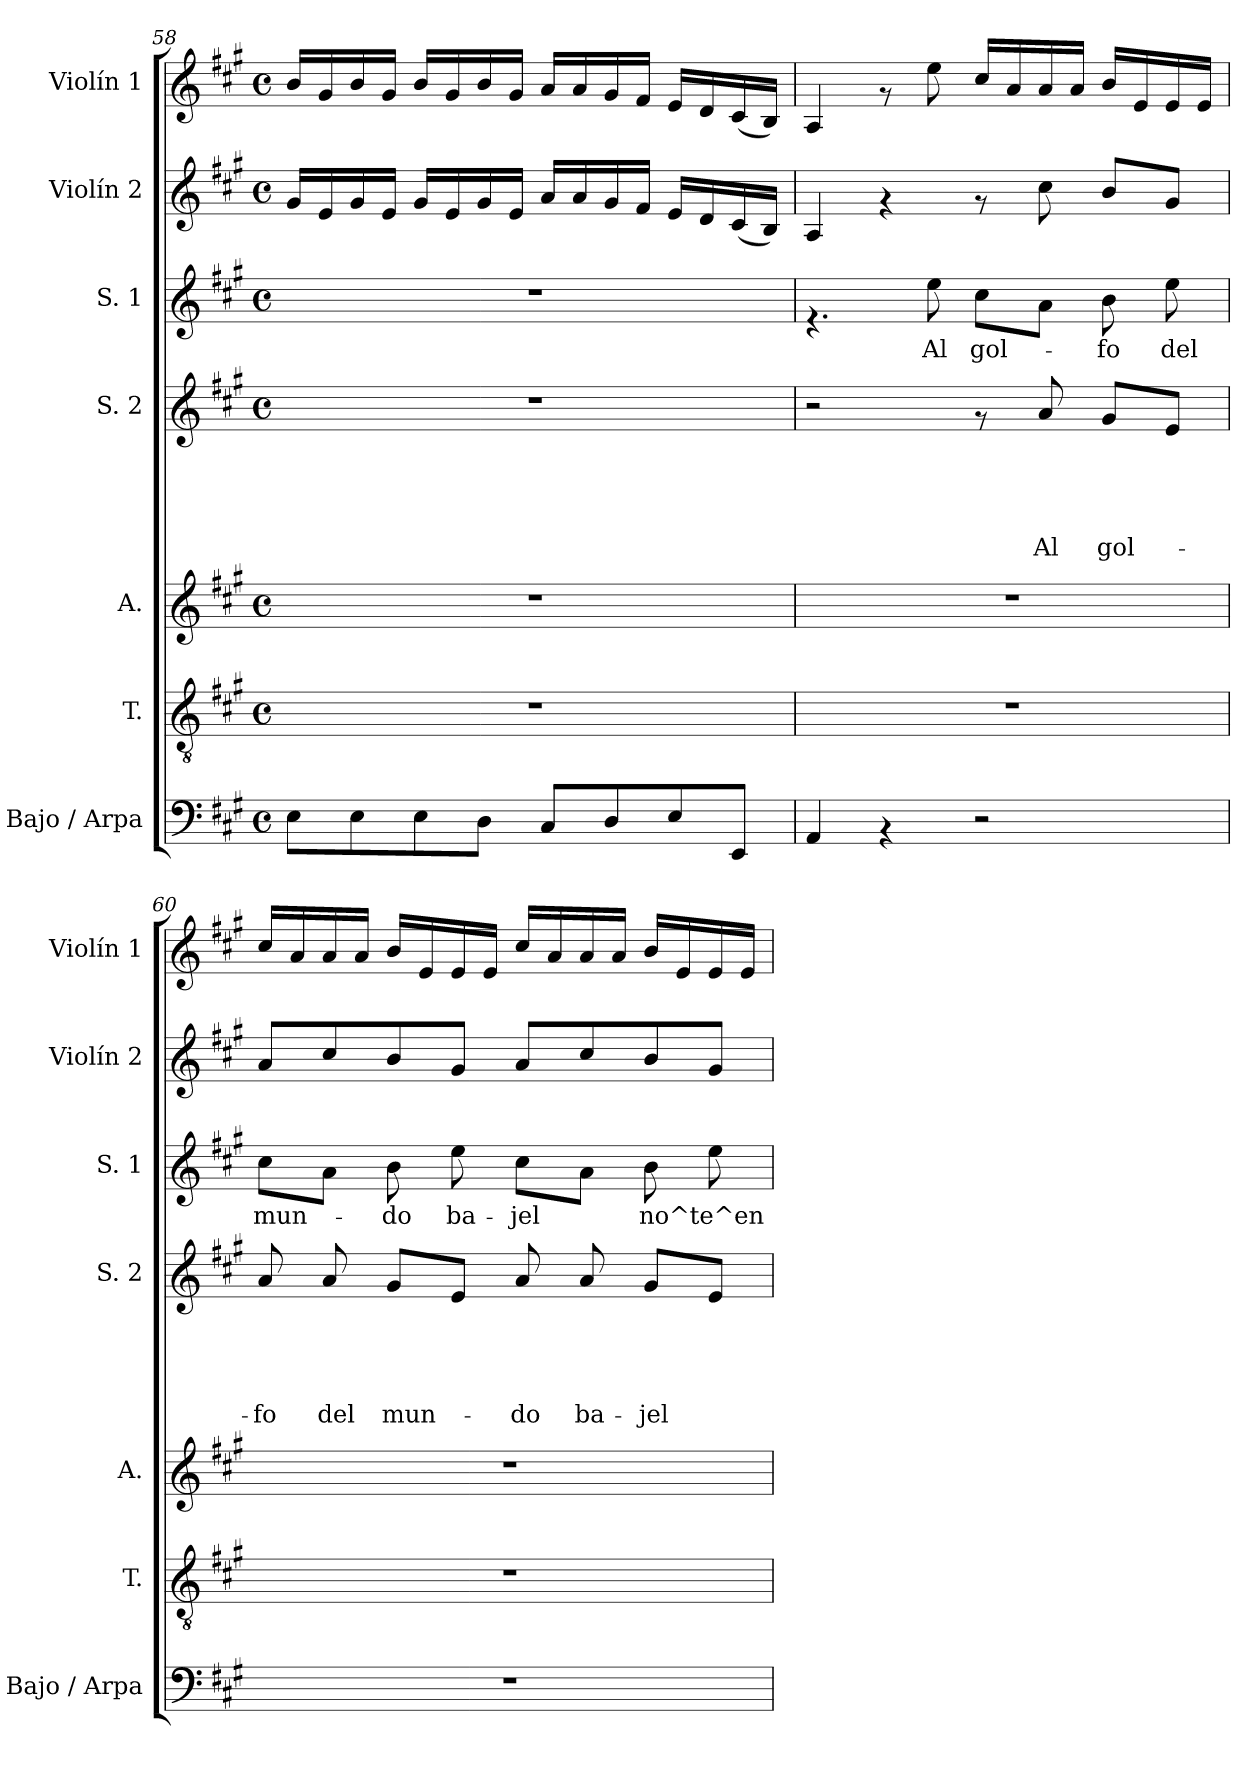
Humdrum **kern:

**kern	**kern	**kern	**kern	**text	**text	**text	**text	**text	**kern	**text	**kern	**kern
*part7	*part6	*part5	*part4	*part4	*part4	*part4	*part4	*part4	*part3	*part3	*part2	*part1
*staff7	*staff6	*staff5	*staff4	*staff4	*staff4	*staff4	*staff4	*staff4	*staff3	*staff3	*staff2	*staff1
*I"Bajo / Arpa	*I"T.	*I"A.	*I"S. 2	*	*	*	*	*	*I"S. 1	*	*I"Violín 2	*I"Violín 1
*I'Bajo / Arpa	*I'T.	*I'A.	*I'S. 2	*	*	*	*	*	*I'S. 1	*	*I'Violín 2	*I'Violín 1
!!LO:PB:g=z
*clefF4	*clefGv2	*clefG2	*clefG2	*	*	*	*	*	*clefG2	*	*clefG2	*clefG2
*k[f#c#g#]	*k[f#c#g#]	*k[f#c#g#]	*k[f#c#g#]	*	*	*	*	*	*k[f#c#g#]	*	*k[f#c#g#]	*k[f#c#g#]
*A:	*A:	*A:	*A:	*	*	*	*	*	*A:	*	*A:	*A:
*M4/4	*M4/4	*M4/4	*M4/4	*	*	*	*	*	*M4/4	*	*M4/4	*M4/4
*met(c)	*met(c)	*met(c)	*met(c)	*	*	*	*	*	*met(c)	*	*met(c)	*met(c)
=58	=58	=58	=58	=58	=58	=58	=58	=58	=58	=58	=58	=58
8E\L	1r	1r	1r	.	.	.	.	.	1r	.	16g#/LL	16b/LL
.	.	.	.	.	.	.	.	.	.	.	16e/	16g#/
8E\	.	.	.	.	.	.	.	.	.	.	16g#/	16b/
.	.	.	.	.	.	.	.	.	.	.	16e/JJ	16g#/JJ
8E\	.	.	.	.	.	.	.	.	.	.	16g#/LL	16b/LL
.	.	.	.	.	.	.	.	.	.	.	16e/	16g#/
8D\J	.	.	.	.	.	.	.	.	.	.	16g#/	16b/
.	.	.	.	.	.	.	.	.	.	.	16e/JJ	16g#/JJ
8C#/L	.	.	.	.	.	.	.	.	.	.	16a/LL	16a/LL
.	.	.	.	.	.	.	.	.	.	.	16a/	16a/
8D/	.	.	.	.	.	.	.	.	.	.	16g#/	16g#/
.	.	.	.	.	.	.	.	.	.	.	16f#/JJ	16f#/JJ
8E/	.	.	.	.	.	.	.	.	.	.	16e/LL	16e/LL
.	.	.	.	.	.	.	.	.	.	.	16d/	16d/
8EE/J	.	.	.	.	.	.	.	.	.	.	(>16c#/	(>16c#/
.	.	.	.	.	.	.	.	.	.	.	16B/JJ)	16B/JJ)
=59	=59	=59	=59	=59	=59	=59	=59	=59	=59	=59	=59	=59
4AA/	1r	1r	2r	.	.	.	.	.	4.rf	.	4A/	4A/
4rAA	.	.	.	.	.	.	.	.	.	.	4rf	8rf
!	!	!	!	!	!	!	!	!	!	!LO:LY:b	!	!
.	.	.	.	.	.	.	.	.	8ee\	Al	.	8ee\
!	!	!	!	!	!	!	!	!	!	!LO:LY:b	!	!
2r	.	.	8rf	.	.	.	.	.	8cc#\L	gol-	8rf	16cc#/LL
.	.	.	.	.	.	.	.	.	.	.	.	16a/
!	!	!	!	!	!	!	!	!LO:LY:b	!	!	!	!
.	.	.	8a/	.	.	.	.	Al	8a\J	.	8cc#\	16a/
.	.	.	.	.	.	.	.	.	.	.	.	16a/JJ
!	!	!	!	!	!	!	!	!LO:LY:b	!	!LO:LY:b	!	!
.	.	.	8g#/L	.	.	.	.	gol-	8b\	-fo	8b/L	16b/LL
.	.	.	.	.	.	.	.	.	.	.	.	16e/
!	!	!	!	!	!	!	!	!	!	!LO:LY:b	!	!
.	.	.	8e/J	.	.	.	.	.	8ee\	del	8g#/J	16e/
.	.	.	.	.	.	.	.	.	.	.	.	16e/JJ
=60	=60	=60	=60	=60	=60	=60	=60	=60	=60	=60	=60	=60
!	!	!	!	!	!	!	!	!LO:LY:b	!	!LO:LY:b	!	!
1r	1r	1r	8a/	.	.	.	.	-fo	8cc#\L	mun-	8a/L	16cc#/LL
.	.	.	.	.	.	.	.	.	.	.	.	16a/
!	!	!	!	!	!	!	!	!LO:LY:b	!	!	!	!
.	.	.	8a/	.	.	.	.	del	8a\J	.	8cc#/	16a/
.	.	.	.	.	.	.	.	.	.	.	.	16a/JJ
!	!	!	!	!	!	!	!	!LO:LY:b	!	!LO:LY:b	!	!
.	.	.	8g#/L	.	.	.	.	mun-	8b\	-do	8b/	16b/LL
.	.	.	.	.	.	.	.	.	.	.	.	16e/
!	!	!	!	!	!	!	!	!	!	!LO:LY:b	!	!
.	.	.	8e/J	.	.	.	.	.	8ee\	ba-	8g#/J	16e/
.	.	.	.	.	.	.	.	.	.	.	.	16e/JJ
!	!	!	!	!	!	!	!	!LO:LY:b	!	!LO:LY:b	!	!
.	.	.	8a/	.	.	.	.	-do	8cc#\L	-jel	8a/L	16cc#/LL
.	.	.	.	.	.	.	.	.	.	.	.	16a/
!	!	!	!	!	!	!	!	!LO:LY:b	!	!	!	!
.	.	.	8a/	.	.	.	.	ba-	8a\J	.	8cc#/	16a/
.	.	.	.	.	.	.	.	.	.	.	.	16a/JJ
!	!	!	!	!	!	!	!	!LO:LY:b	!	!LO:LY:b	!	!
.	.	.	8g#/L	.	.	.	.	-jel	8b\	no^te^en-	8b/	16b/LL
.	.	.	.	.	.	.	.	.	.	.	.	16e/
.	.	.	8e/J	.	.	.	.	.	8ee\	.	8g#/J	16e/
.	.	.	.	.	.	.	.	.	.	.	.	16e/JJ
=	=	=	=	=	=	=	=	=	=	=	=	=
*-	*-	*-	*-	*-	*-	*-	*-	*-	*-	*-	*-	*-
